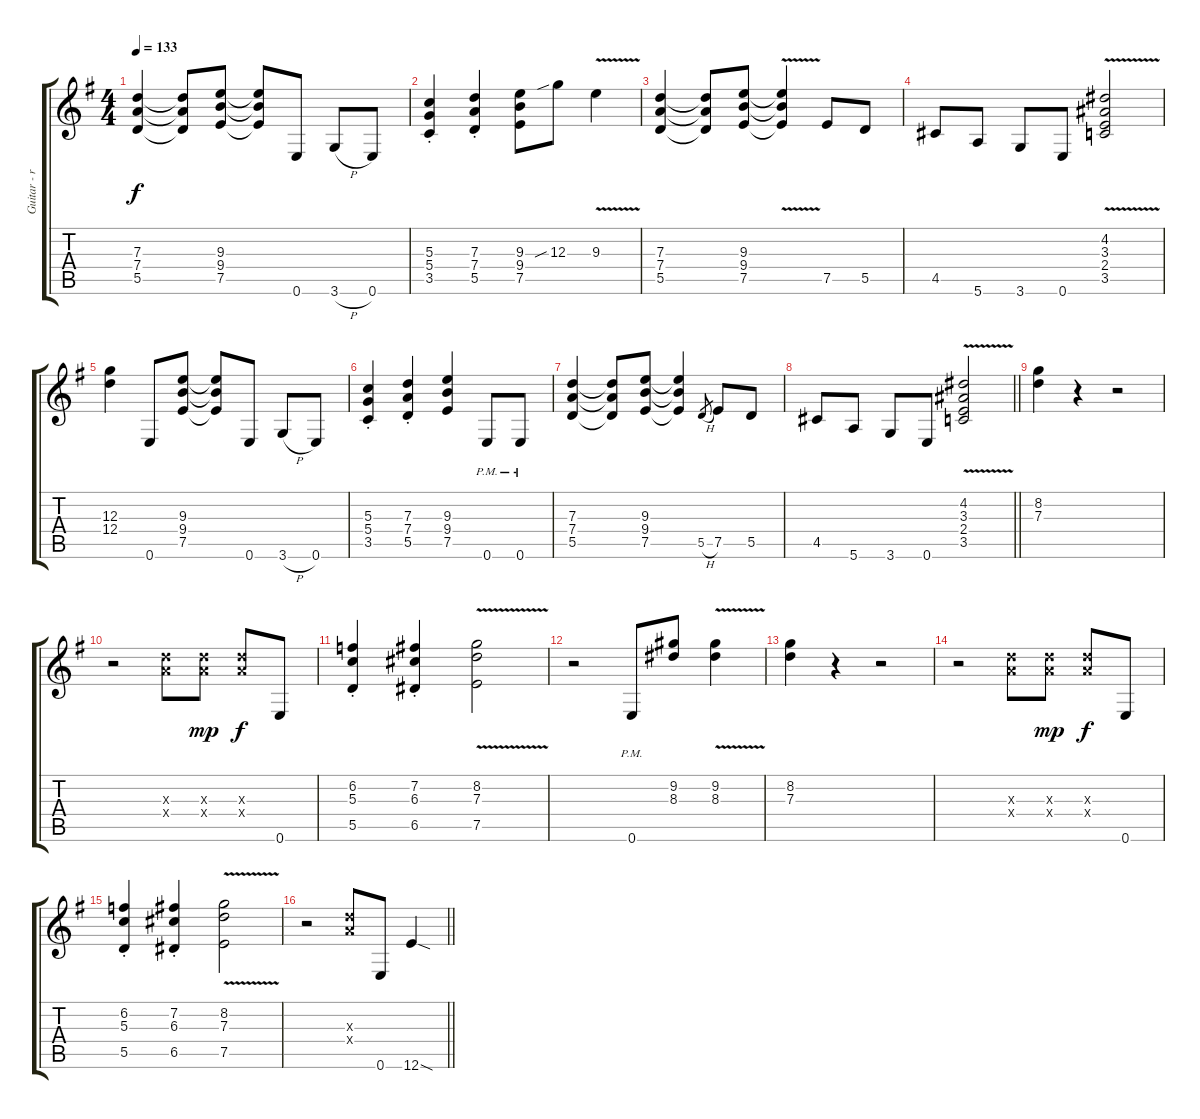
\track ("Guitar - right" "Guitar - r") {instrument overdrivenguitar}
\staff {score tabs}
\tuning (E4 B3 G3 D3 A2 E2) {hide}
\ts (4 4)
\tempo 133
\clef g2
\ks g
(7.3 7.4 5.5).4{dy f} (7.3{t} 7.4{t} 5.5{t}).8 (9.3 9.4 7.5).8 (9.3{t} 9.4{t} 7.5{t}).8 0.6.8 3.6{h}.8 0.6.8 |
(5.3{st} 5.4{st} 3.5{st}).4 (7.3{st} 7.4{st} 5.5{st}).4 (9.3 9.4 7.5).8 12.3{sib}.8 9.3{v}.4 |
(7.3 7.4 5.5).4 (7.3{t} 7.4{t} 5.5{t}).8 (9.3 9.4 7.5).8 (9.3{v t} 9.4{v t} 7.5{v t}).4 7.5.8 5.5.8 |
4.5.8 5.6.8 3.6.8 0.6.8 (4.2{v} 3.3{v} 2.4{v} 3.5{v}).2 |
(12.3 12.4).4 0.6.8 (9.3 9.4 7.5).8 (9.3{t} 9.4{t} 7.5{t}).8 0.6.8 3.6{h}.8 0.6.8 |
(5.3{st} 5.4{st} 3.5{st}).4 (7.3{st} 7.4{st} 5.5{st}).4 (9.3 9.4 7.5).4 0.6{pm}.8 0.6{pm}.8 |
(7.3 7.4 5.5).4 (7.3{t} 7.4{t} 5.5{t}).8 (9.3 9.4 7.5).8 (9.3{t} 9.4{t} 7.5{t}).4 5.5{h}.8{gr} 7.5.8 5.5.8 |
\barLineRight lightlight
4.5.8 5.6.8 3.6.8 0.6.8 (4.2{v} 3.3{v} 2.4{v} 3.5{v}).2 |
(8.2 7.3).4 r.4 r.2 |
r.2 (7.3{x} 7.4{x}).8 (7.3{x} 7.4{x}).8{dy mp} (7.3{x} 7.4{x}).8{dy f} 0.6.8 |
(6.2{st} 5.3{st} 5.5{st}).4 (7.2{st} 6.3{st} 6.5{st}).4 (8.2{v} 7.3{v} 7.5{v}).2 |
r.2 0.6{pm}.8 (9.2 8.3).8 (9.2{v} 8.3{v}).4 |
(8.2 7.3).4 r.4 r.2 |
r.2 (7.3{x} 7.4{x}).8 (7.3{x} 7.4{x}).8{dy mp} (7.3{x} 7.4{x}).8{dy f} 0.6.8 |
(6.2{st} 5.3{st} 5.5{st}).4 (7.2{st} 6.3{st} 6.5{st}).4 (8.2{v} 7.3{v} 7.5{v}).2 |
\barLineRight lightlight
r.2 (7.3{x} 7.4{x}).8 0.6.8 12.6{sod}.4
